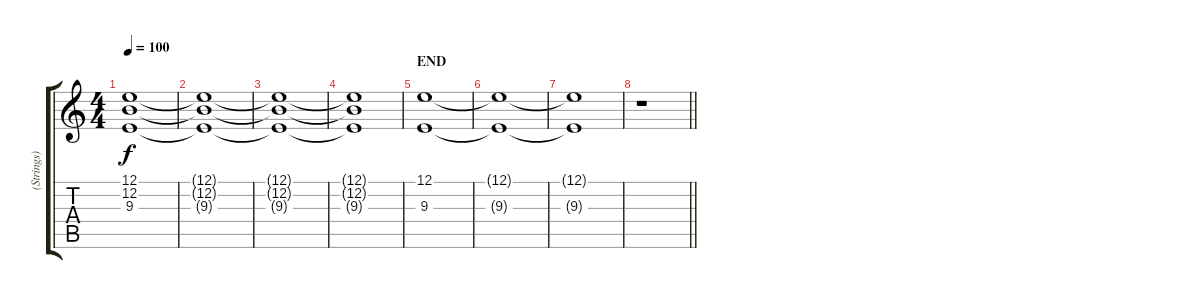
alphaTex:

\track ("(Strings)" "(Strings)") {instrument stringensemble2}
\staff {score tabs}
\tuning (E4 B3 G3 D3 A2 D2) {hide}
\ts (4 4)
\tempo 100
\clef g2
\ks c
(12.1{t} 12.2{t} 9.3{t}).1{dy f} |
(12.1{t} 12.2{t} 9.3{t}).1 |
(12.1{t} 12.2{t} 9.3{t}).1 |
(12.1{t} 12.2{t} 9.3{t}).1 |
\section ("" "END")
(12.1 9.3).1 |
(12.1{t} 9.3{t}).1 |
(12.1{t} 9.3{t}).1 |
\barLineRight lightlight
r.1
